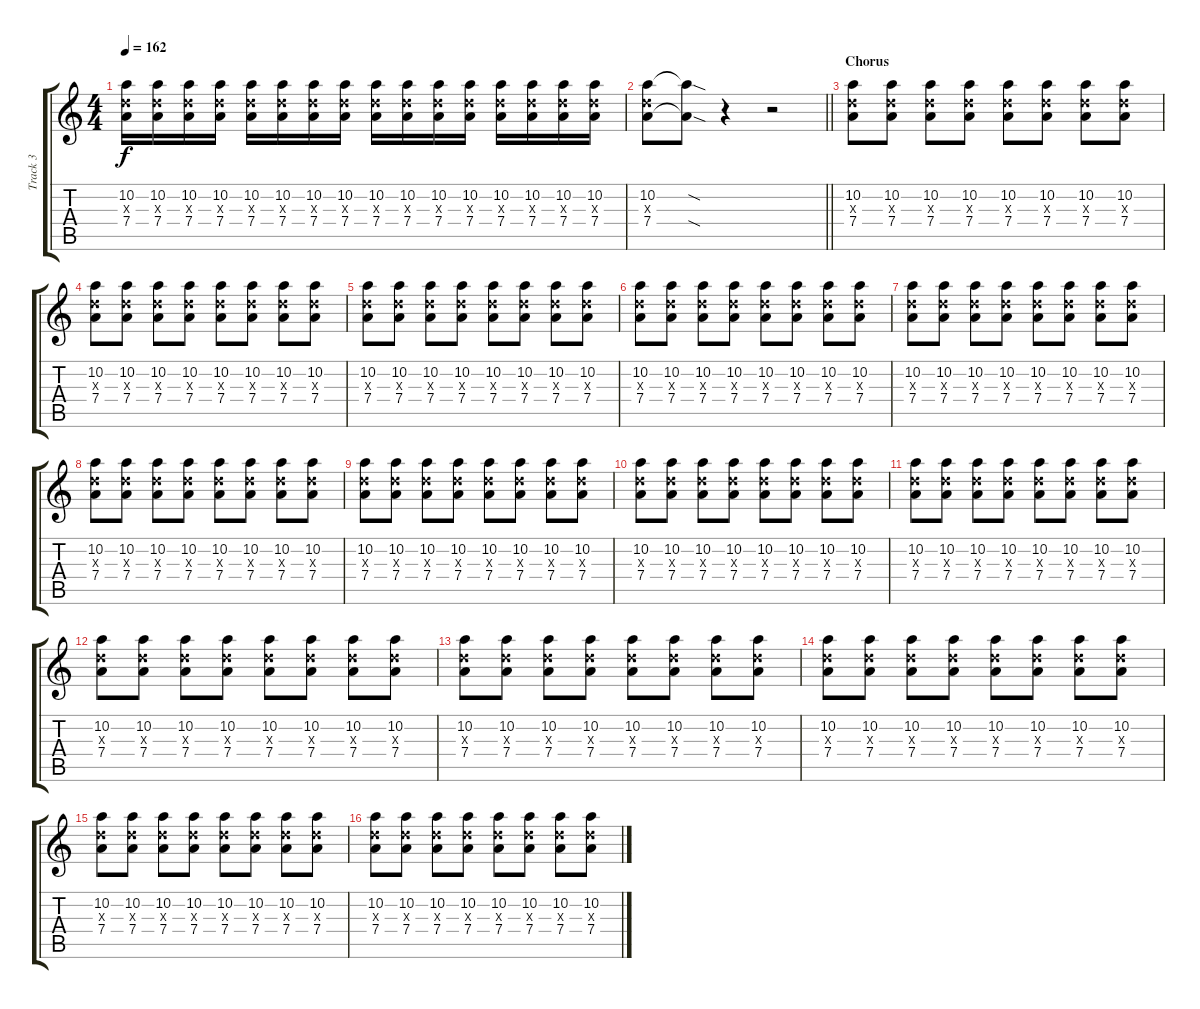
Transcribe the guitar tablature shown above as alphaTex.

\track ("Track 3" "Track 3") {instrument distortionguitar}
\staff {score tabs}
\tuning (E4 B3 G3 D3 A2 D2) {hide}
\ts (4 4)
\tempo 162
\clef g2
\ks c
(10.2 7.3{x} 7.4).16{dy f} (10.2 7.3{x} 7.4).16 (10.2 7.3{x} 7.4).16 (10.2 7.3{x} 7.4).16 (10.2 7.3{x} 7.4).16 (10.2 7.3{x} 7.4).16 (10.2 7.3{x} 7.4).16 (10.2 7.3{x} 7.4).16 (10.2 7.3{x} 7.4).16 (10.2 7.3{x} 7.4).16 (10.2 7.3{x} 7.4).16 (10.2 7.3{x} 7.4).16 (10.2 7.3{x} 7.4).16 (10.2 7.3{x} 7.4).16 (10.2 7.3{x} 7.4).16 (10.2 7.3{x} 7.4).16 |
\barLineRight lightlight
(10.2 7.3{x} 7.4).8 (10.2{sod t} 7.4{sod t}).8 r.4 r.2 |
\section ("" "Chorus")
(10.2 7.3{x} 7.4).8 (10.2 7.3{x} 7.4).8 (10.2 7.3{x} 7.4).8 (10.2 7.3{x} 7.4).8 (10.2 7.3{x} 7.4).8 (10.2 7.3{x} 7.4).8 (10.2 7.3{x} 7.4).8 (10.2 7.3{x} 7.4).8 |
(10.2 7.3{x} 7.4).8 (10.2 7.3{x} 7.4).8 (10.2 7.3{x} 7.4).8 (10.2 7.3{x} 7.4).8 (10.2 7.3{x} 7.4).8 (10.2 7.3{x} 7.4).8 (10.2 7.3{x} 7.4).8 (10.2 7.3{x} 7.4).8 |
(10.2 7.3{x} 7.4).8 (10.2 7.3{x} 7.4).8 (10.2 7.3{x} 7.4).8 (10.2 7.3{x} 7.4).8 (10.2 7.3{x} 7.4).8 (10.2 7.3{x} 7.4).8 (10.2 7.3{x} 7.4).8 (10.2 7.3{x} 7.4).8 |
(10.2 7.3{x} 7.4).8 (10.2 7.3{x} 7.4).8 (10.2 7.3{x} 7.4).8 (10.2 7.3{x} 7.4).8 (10.2 7.3{x} 7.4).8 (10.2 7.3{x} 7.4).8 (10.2 7.3{x} 7.4).8 (10.2 7.3{x} 7.4).8 |
(10.2 7.3{x} 7.4).8 (10.2 7.3{x} 7.4).8 (10.2 7.3{x} 7.4).8 (10.2 7.3{x} 7.4).8 (10.2 7.3{x} 7.4).8 (10.2 7.3{x} 7.4).8 (10.2 7.3{x} 7.4).8 (10.2 7.3{x} 7.4).8 |
(10.2 7.3{x} 7.4).8 (10.2 7.3{x} 7.4).8 (10.2 7.3{x} 7.4).8 (10.2 7.3{x} 7.4).8 (10.2 7.3{x} 7.4).8 (10.2 7.3{x} 7.4).8 (10.2 7.3{x} 7.4).8 (10.2 7.3{x} 7.4).8 |
(10.2 7.3{x} 7.4).8 (10.2 7.3{x} 7.4).8 (10.2 7.3{x} 7.4).8 (10.2 7.3{x} 7.4).8 (10.2 7.3{x} 7.4).8 (10.2 7.3{x} 7.4).8 (10.2 7.3{x} 7.4).8 (10.2 7.3{x} 7.4).8 |
(10.2 7.3{x} 7.4).8 (10.2 7.3{x} 7.4).8 (10.2 7.3{x} 7.4).8 (10.2 7.3{x} 7.4).8 (10.2 7.3{x} 7.4).8 (10.2 7.3{x} 7.4).8 (10.2 7.3{x} 7.4).8 (10.2 7.3{x} 7.4).8 |
(10.2 7.3{x} 7.4).8 (10.2 7.3{x} 7.4).8 (10.2 7.3{x} 7.4).8 (10.2 7.3{x} 7.4).8 (10.2 7.3{x} 7.4).8 (10.2 7.3{x} 7.4).8 (10.2 7.3{x} 7.4).8 (10.2 7.3{x} 7.4).8 |
(10.2 7.3{x} 7.4).8 (10.2 7.3{x} 7.4).8 (10.2 7.3{x} 7.4).8 (10.2 7.3{x} 7.4).8 (10.2 7.3{x} 7.4).8 (10.2 7.3{x} 7.4).8 (10.2 7.3{x} 7.4).8 (10.2 7.3{x} 7.4).8 |
(10.2 7.3{x} 7.4).8 (10.2 7.3{x} 7.4).8 (10.2 7.3{x} 7.4).8 (10.2 7.3{x} 7.4).8 (10.2 7.3{x} 7.4).8 (10.2 7.3{x} 7.4).8 (10.2 7.3{x} 7.4).8 (10.2 7.3{x} 7.4).8 |
(10.2 7.3{x} 7.4).8 (10.2 7.3{x} 7.4).8 (10.2 7.3{x} 7.4).8 (10.2 7.3{x} 7.4).8 (10.2 7.3{x} 7.4).8 (10.2 7.3{x} 7.4).8 (10.2 7.3{x} 7.4).8 (10.2 7.3{x} 7.4).8 |
(10.2 7.3{x} 7.4).8 (10.2 7.3{x} 7.4).8 (10.2 7.3{x} 7.4).8 (10.2 7.3{x} 7.4).8 (10.2 7.3{x} 7.4).8 (10.2 7.3{x} 7.4).8 (10.2 7.3{x} 7.4).8 (10.2 7.3{x} 7.4).8 |
(10.2 7.3{x} 7.4).8 (10.2 7.3{x} 7.4).8 (10.2 7.3{x} 7.4).8 (10.2 7.3{x} 7.4).8 (10.2 7.3{x} 7.4).8 (10.2 7.3{x} 7.4).8 (10.2 7.3{x} 7.4).8 (10.2 7.3{x} 7.4).8
